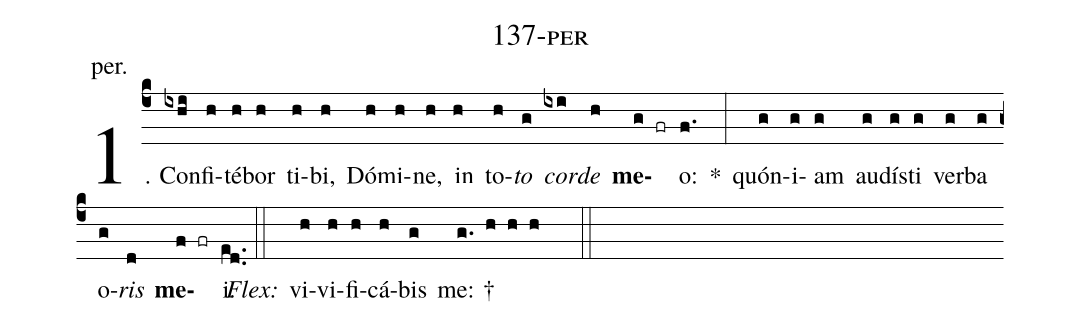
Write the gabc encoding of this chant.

name: 137-per;
annotation: per.;
%%
(c4)1. Con(ixhi)fi(h)té(h)bor(h) ti(h)bi,(h) Dó(h)mi(h)ne,(h) in(h) to(h)<i>to</i>(g) <i>cor</i>(ixi)<i>de</i>(h) <b>me</b>(g fr)o:(f.) *(:) quón(g)i(g)am(g) au(g)dís(g)ti(g) ver(g)ba(g) o(g)<i>ris</i>(d) <b>me</b>(f fr)i.(ed..) (::)
<i>Flex:</i>()  vi(h)vi(h)fi(h)cá(h)bis(g) me: †(g. h h h  ::)
